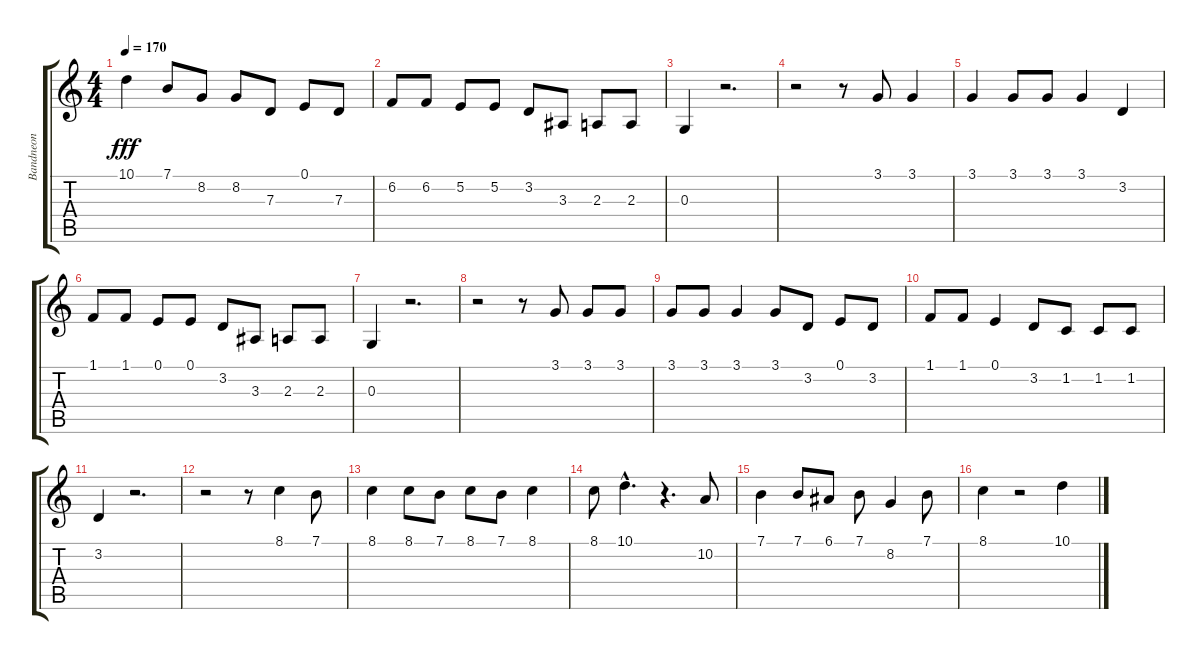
\track ("Bandneon" "Bandneon") {instrument tangoaccordion}
\staff {score tabs}
\tuning (E4 B3 G3 D3 A2 E2) {hide}
\ts (4 4)
\tempo 170
\clef g2
\ks c
10.1.4{dy fff} 7.1.8 8.2.8 8.2.8 7.3.8 0.1.8 7.3.8 |
6.2.8 6.2.8 5.2.8 5.2.8 3.2.8 3.3.8 2.3.8 2.3.8 |
0.3.4 r.2{d} |
r.2 r.8 3.1.8 3.1.4 |
3.1.4 3.1.8 3.1.8 3.1.4 3.2.4 |
1.1.8 1.1.8 0.1.8 0.1.8 3.2.8 3.3.8 2.3.8 2.3.8 |
0.3.4 r.2{d} |
r.2 r.8 3.1.8 3.1.8 3.1.8 |
3.1.8 3.1.8 3.1.4 3.1.8 3.2.8 0.1.8 3.2.8 |
1.1.8 1.1.8 0.1.4 3.2.8 1.2.8 1.2.8 1.2.8 |
3.2.4 r.2{d} |
r.2 r.8 8.1.4 7.1.8 |
8.1.4 8.1.8 7.1.8 8.1.8 7.1.8 8.1.4 |
8.1.8 10.1{hac}.4{d} r.4{d} 10.2.8 |
7.1.4 7.1.8 6.1.8 7.1.8 8.2.4 7.1.8 |
8.1.4 r.2 10.1.4
